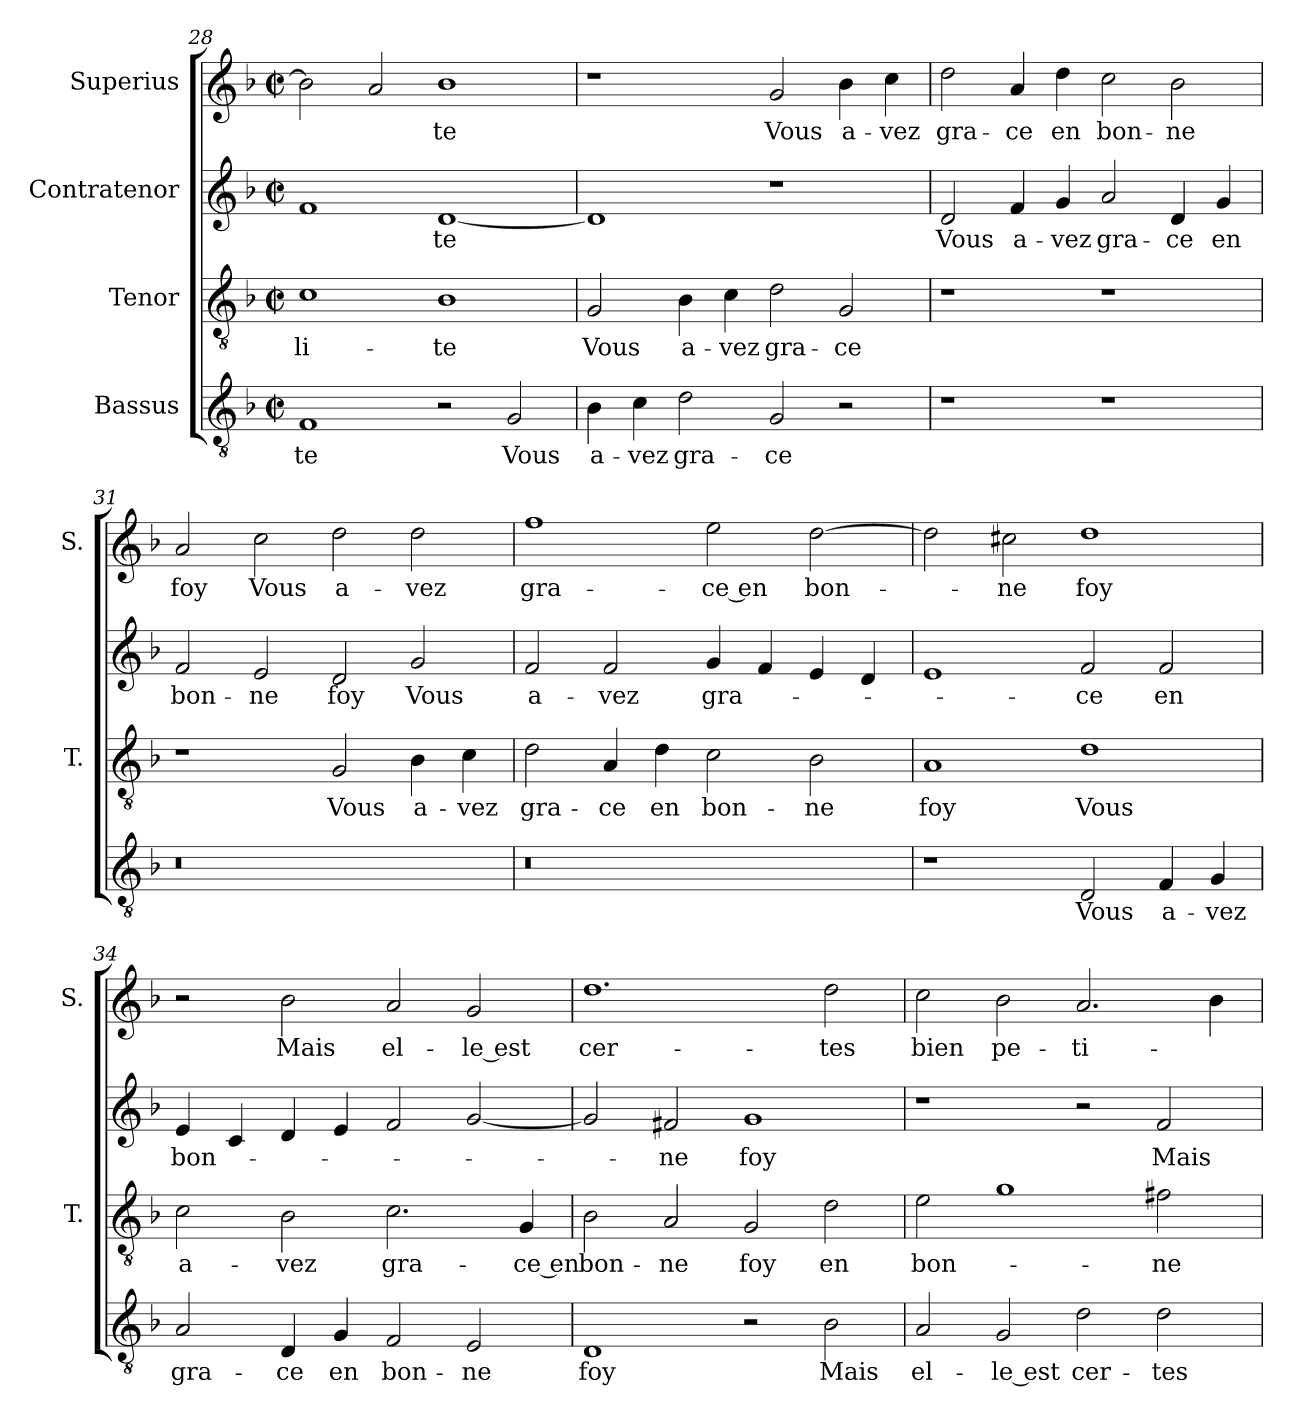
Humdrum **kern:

**kern	**text	**kern	**text	**kern	**text	**kern	**text
*part4	*part4	*part3	*part3	*part2	*part2	*part1	*part1
*staff4	*staff4	*staff3	*staff3	*staff2	*staff2	*staff1	*staff1
*I"Bassus	*	*I"Tenor	*	*I"Contratenor	*	*I"Superius	*
*	*	*I'T.	*	*	*	*I'S.	*
*clefGv2	*	*clefGv2	*	*clefG2	*	*clefG2	*
*k[b-]	*	*k[b-]	*	*k[b-]	*	*k[b-]	*
*F:	*	*F:	*	*F:	*	*F:	*
*M2/2	*	*M2/2	*	*M2/2	*	*M2/2	*
*met(c|)	*	*met(c|)	*	*met(c|)	*	*met(c|)	*
=28	=28	=28	=28	=28	=28	=28	=28
1F/	-te	1c\	-li-	1f/	.	2b-\]	.
.	.	.	.	.	.	2a/	.
2r	.	1B-\	-te	[1d/	-te	1b-\	-te
2G/	Vous	.	.	.	.	.	.
=29	=29	=29	=29	=29	=29	=29	=29
4B-\	a-	2G/	Vous	1d/]	.	1r	.
4c\	-vez	.	.	.	.	.	.
2d\	gra-	4B-\	a-	.	.	.	.
.	.	4c\	-vez	.	.	.	.
2G/	-ce	2d\	gra-	1r	.	2g/	Vous
2r	.	2G/	-ce	.	.	4b-\	a-
.	.	.	.	.	.	4cc\	-vez
=30	=30	=30	=30	=30	=30	=30	=30
1r	.	1r	.	2d/	Vous	2dd\	gra-
.	.	.	.	4f/	a-	4a/	-ce
.	.	.	.	4g/	-vez	4dd\	en
1r	.	1r	.	2a/	gra-	2cc\	bon-
.	.	.	.	4d/	-ce	2b-\	-ne
.	.	.	.	4g/	en	.	.
!!LO:PB:g=z
=31	=31	=31	=31	=31	=31	=31	=31
!LO:N:vis=0	!	!	!	!	!	!	!
1r	.	1r	.	2f/	bon-	2a/	foy
.	.	.	.	2e/	-ne	2cc\	Vous
1ryy	.	2G/	Vous	2d/	foy	2dd\	a-
.	.	4B-\	a-	2g/	Vous	2dd\	-vez
.	.	4c\	-vez	.	.	.	.
=32	=32	=32	=32	=32	=32	=32	=32
!LO:N:vis=0	!	!	!	!	!	!	!
1r	.	2d\	gra-	2f/	a-	1ff\	gra-
.	.	4A/	-ce	2f/	-vez	.	.
.	.	4d\	en	.	.	.	.
1ryy	.	2c\	bon-	4g/	gra-	2ee\	-ce en
.	.	.	.	4f/	.	.	.
.	.	2B-\	-ne	4e/	.	[2dd\	bon-
.	.	.	.	4d/	.	.	.
=33	=33	=33	=33	=33	=33	=33	=33
1r	.	1A/	foy	1e/	.	2dd\]	.
.	.	.	.	.	.	2cc#X\	-ne
2D/	Vous	1d\	Vous	2f/	-ce	1dd\	foy
4F/	a-	.	.	2f/	en	.	.
4G/	-vez	.	.	.	.	.	.
=34	=34	=34	=34	=34	=34	=34	=34
2A/	gra-	2c\	a-	4e/	bon-	2r	.
.	.	.	.	4c/	.	.	.
4D/	-ce	2B-\	-vez	4d/	.	2b-\	Mais
4G/	en	.	.	4e/	.	.	.
2F/	bon-	2.c\	gra-	2f/	.	2a/	el-
2E/	-ne	.	.	[2g/	.	2g/	-le est
.	.	4G/	-ce en	.	.	.	.
=35	=35	=35	=35	=35	=35	=35	=35
1D/	foy	2B-\	bon-	2g/]	.	1.dd\	cer-
.	.	2A/	-ne	2f#X/	-ne	.	.
2r	.	2G/	foy	1g/	foy	.	.
2B-\	Mais	2d\	en	.	.	2dd\	-tes
!!LO:LB:g=z
=36	=36	=36	=36	=36	=36	=36	=36
2A/	el-	2e\	bon-	1r	.	2cc\	bien
2G/	-le est	1g\	.	.	.	2b-\	pe-
2d\	cer-	.	.	2r	.	2.a/	-ti-
2d\	-tes	2f#X\	-ne	2f/	Mais	.	.
.	.	.	.	.	.	4b-\	.
=	=	=	=	=	=	=	=
*-	*-	*-	*-	*-	*-	*-	*-
